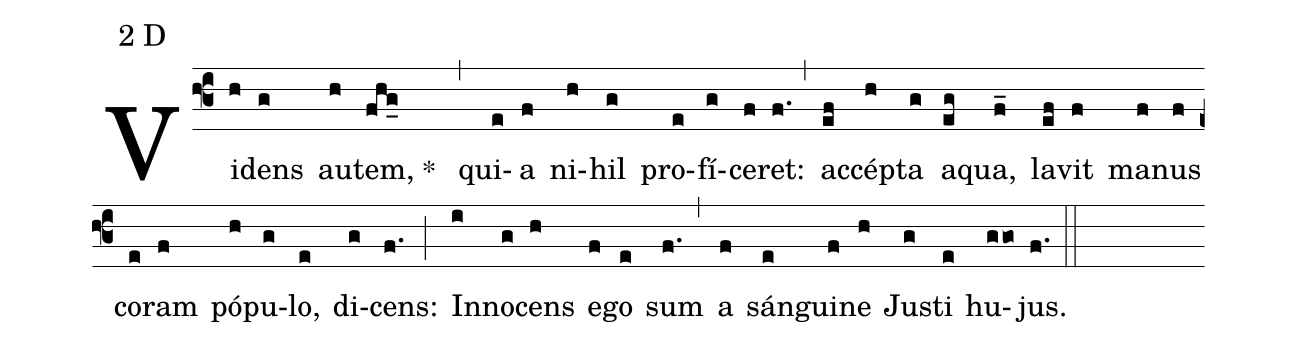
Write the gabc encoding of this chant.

mode:2 D;
%%
(f3) Vi(h)dens(g) au(h)tem,(fhg_) *()(,) qui(e)a(f) ni(h)hil(g) pro(e)fí(g)ce(f)ret:(f.) (,) ac(ef)cép(h)ta(g) a(eg)qua,(f_) la(ef)vit(f) ma(f)nus(f) co(e)ram(f) pó(h)pu(g)lo,(e) di(g)cens:(f.) (;) In(i)no(g)cens(h) e(f)go(e) sum(f.) (,) a(f) sán(e)gui(f)ne(h) Ju(g)sti(e) hu(ggo)jus.(f.) (::)
